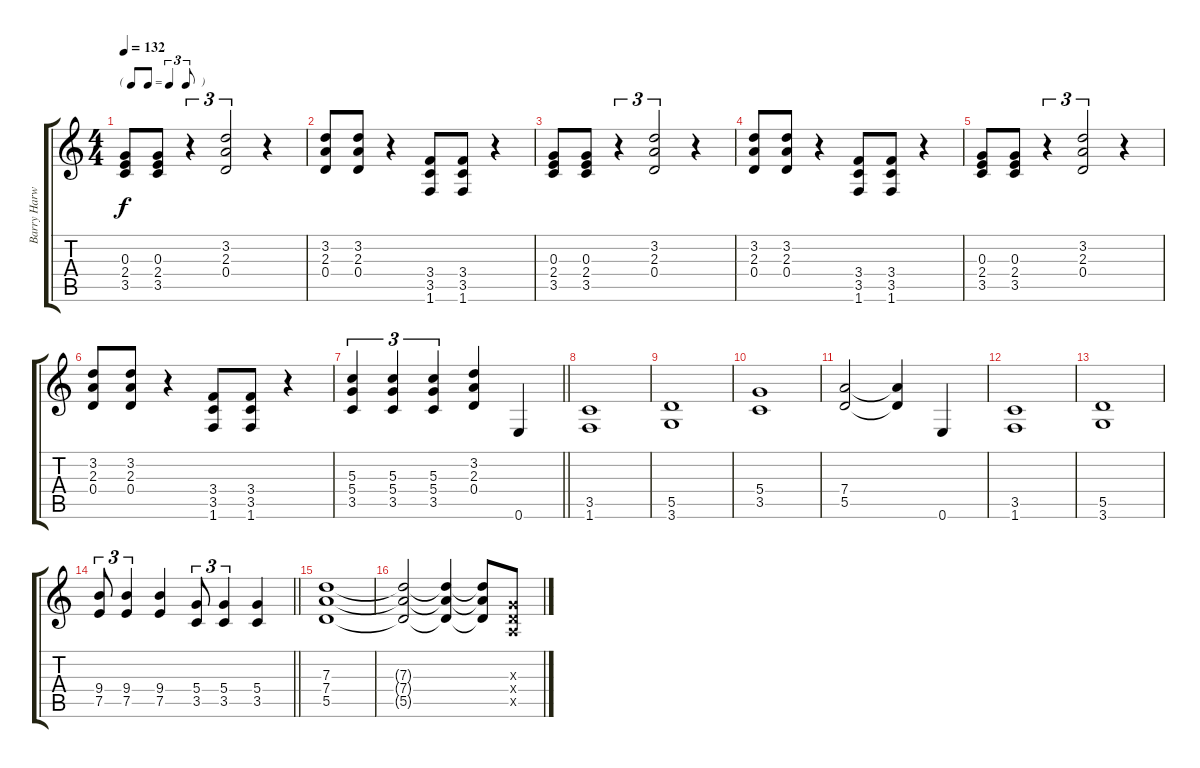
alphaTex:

\track ("Barry Harwood (Rhythm II)" "Barry Harw") {instrument distortionguitar}
\staff {score tabs}
\tuning (E4 B3 G3 D3 A2 E2) {hide}
\ts (4 4)
\tf triplet8th
\tempo 132
\clef g2
\ks c
(0.3 2.4 3.5).8{dy f} (0.3 2.4 3.5).8 r.4{tu (3 2)} (3.2 2.3 0.4).2{tu (3 2)} r.4 |
(3.2 2.3 0.4).8 (3.2 2.3 0.4).8 r.4 (3.4 3.5 1.6).8 (3.4 3.5 1.6).8 r.4 |
(0.3 2.4 3.5).8 (0.3 2.4 3.5).8 r.4{tu (3 2)} (3.2 2.3 0.4).2{tu (3 2)} r.4 |
(3.2 2.3 0.4).8 (3.2 2.3 0.4).8 r.4 (3.4 3.5 1.6).8 (3.4 3.5 1.6).8 r.4 |
(0.3 2.4 3.5).8 (0.3 2.4 3.5).8 r.4{tu (3 2)} (3.2 2.3 0.4).2{tu (3 2)} r.4 |
(3.2 2.3 0.4).8 (3.2 2.3 0.4).8 r.4 (3.4 3.5 1.6).8 (3.4 3.5 1.6).8 r.4 |
\barLineRight lightlight
(5.3 5.4 3.5).4{tu (3 2)} (5.3 5.4 3.5).4{tu (3 2)} (5.3 5.4 3.5).4{tu (3 2)} (3.2 2.3 0.4).4 0.6.4 |
(3.5 1.6).1 |
(5.5 3.6).1 |
(5.4 3.5).1 |
(7.4 5.5).2 (7.4{t} 5.5{t}).4 0.6.4 |
(3.5 1.6).1 |
(5.5 3.6).1 |
\barLineRight lightlight
(9.4 7.5).8{tu (3 2)} (9.4 7.5).4{tu (3 2)} (9.4 7.5).4 (5.4 3.5).8{tu (3 2)} (5.4 3.5).4{tu (3 2)} (5.4 3.5).4 |
(7.3 7.4 5.5).1 |
(7.3{t} 7.4{t} 5.5{t}).2 (7.3{t} 7.4{t} 5.5{t}).4 (7.3{t} 7.4{t} 5.5{t}).8 (0.3{x} 0.4{x} 0.5{x}).8
